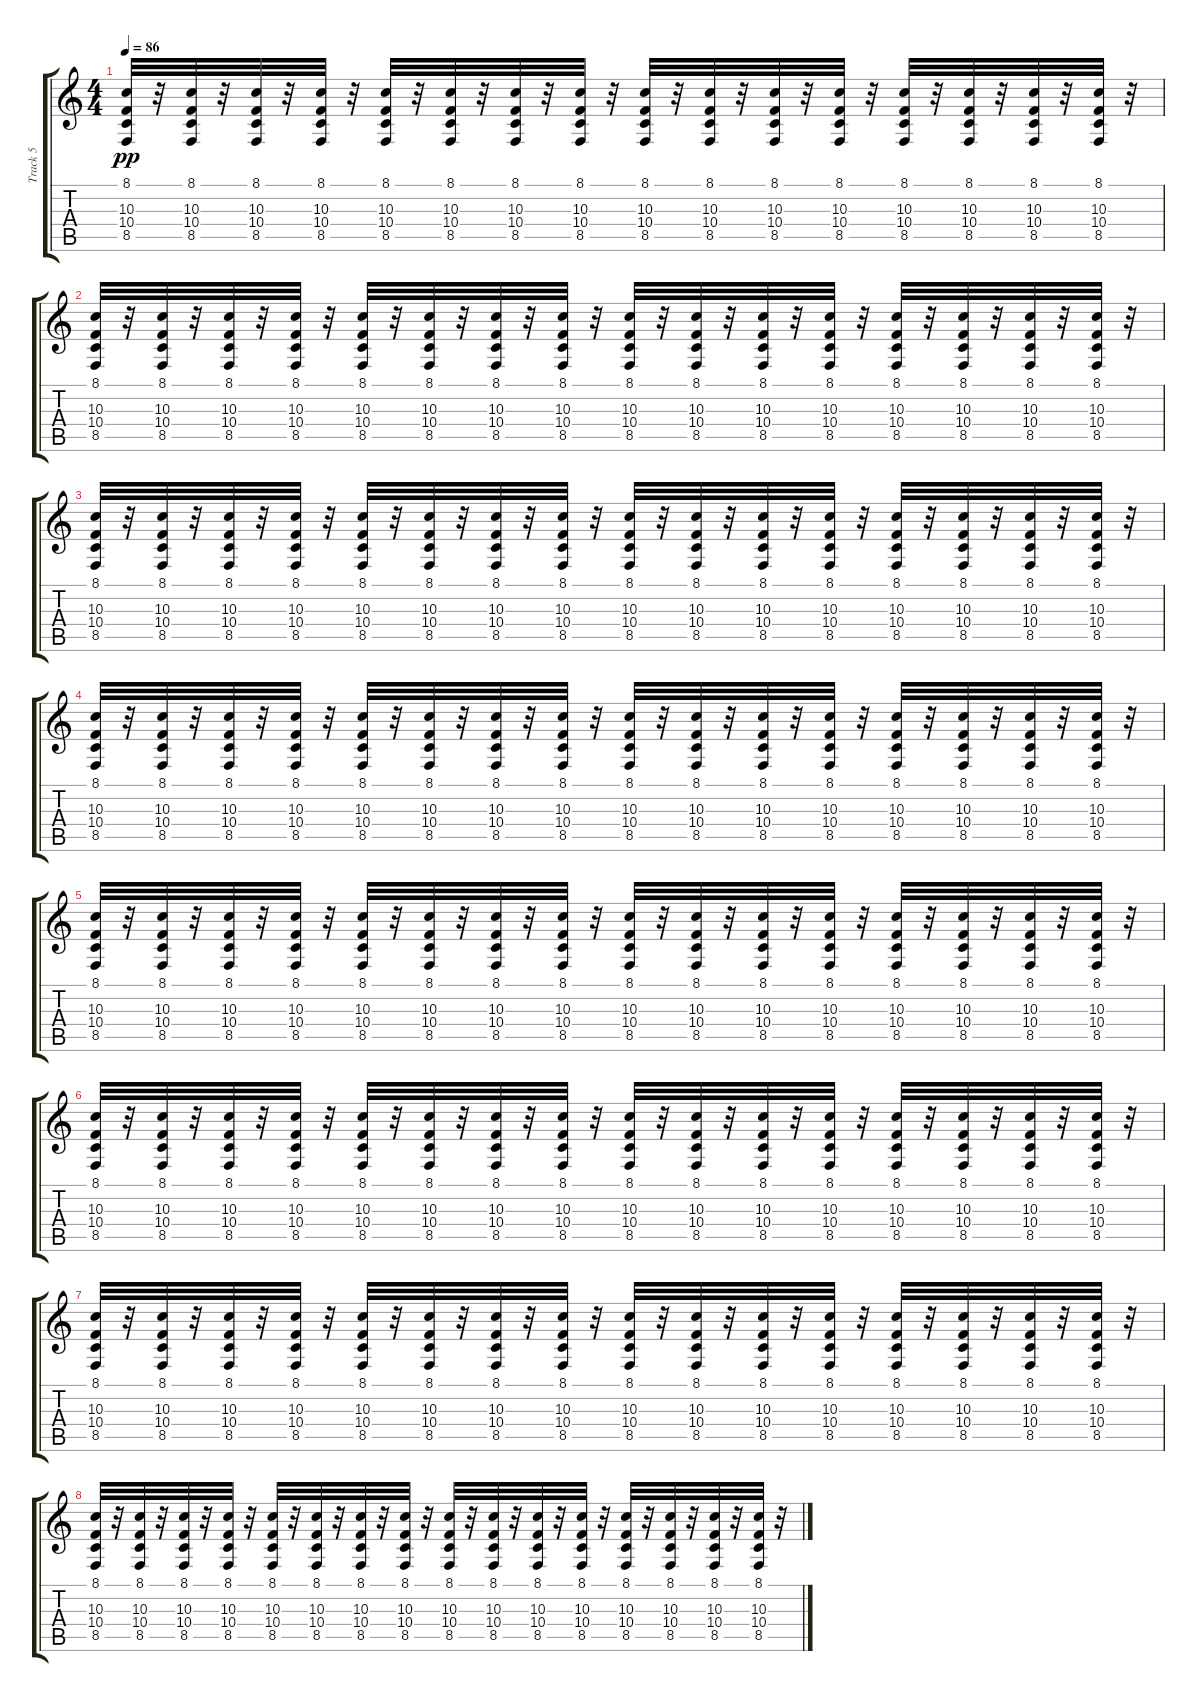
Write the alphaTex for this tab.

\track ("Track 5" "Track 5") {instrument accordion}
\staff {score tabs}
\tuning (E4 B3 G3 D3 A2 E2) {hide}
\ts (4 4)
\tempo 86
\clef g2
\ks c
(8.1 10.3 10.4 8.5).32{dy pp} r.32 (8.1 10.3 10.4 8.5).32 r.32 (8.1 10.3 10.4 8.5).32 r.32 (8.1 10.3 10.4 8.5).32 r.32 (8.1 10.3 10.4 8.5).32 r.32 (8.1 10.3 10.4 8.5).32 r.32 (8.1 10.3 10.4 8.5).32 r.32 (8.1 10.3 10.4 8.5).32 r.32 (8.1 10.3 10.4 8.5).32 r.32 (8.1 10.3 10.4 8.5).32 r.32 (8.1 10.3 10.4 8.5).32 r.32 (8.1 10.3 10.4 8.5).32 r.32 (8.1 10.3 10.4 8.5).32 r.32 (8.1 10.3 10.4 8.5).32 r.32 (8.1 10.3 10.4 8.5).32 r.32 (8.1 10.3 10.4 8.5).32 r.32 |
(8.1 10.3 10.4 8.5).32 r.32 (8.1 10.3 10.4 8.5).32 r.32 (8.1 10.3 10.4 8.5).32 r.32 (8.1 10.3 10.4 8.5).32 r.32 (8.1 10.3 10.4 8.5).32 r.32 (8.1 10.3 10.4 8.5).32 r.32 (8.1 10.3 10.4 8.5).32 r.32 (8.1 10.3 10.4 8.5).32 r.32 (8.1 10.3 10.4 8.5).32 r.32 (8.1 10.3 10.4 8.5).32 r.32 (8.1 10.3 10.4 8.5).32 r.32 (8.1 10.3 10.4 8.5).32 r.32 (8.1 10.3 10.4 8.5).32 r.32 (8.1 10.3 10.4 8.5).32 r.32 (8.1 10.3 10.4 8.5).32 r.32 (8.1 10.3 10.4 8.5).32 r.32 |
(8.1 10.3 10.4 8.5).32 r.32 (8.1 10.3 10.4 8.5).32 r.32 (8.1 10.3 10.4 8.5).32 r.32 (8.1 10.3 10.4 8.5).32 r.32 (8.1 10.3 10.4 8.5).32 r.32 (8.1 10.3 10.4 8.5).32 r.32 (8.1 10.3 10.4 8.5).32 r.32 (8.1 10.3 10.4 8.5).32 r.32 (8.1 10.3 10.4 8.5).32 r.32 (8.1 10.3 10.4 8.5).32 r.32 (8.1 10.3 10.4 8.5).32 r.32 (8.1 10.3 10.4 8.5).32 r.32 (8.1 10.3 10.4 8.5).32 r.32 (8.1 10.3 10.4 8.5).32 r.32 (8.1 10.3 10.4 8.5).32 r.32 (8.1 10.3 10.4 8.5).32 r.32 |
(8.1 10.3 10.4 8.5).32 r.32 (8.1 10.3 10.4 8.5).32 r.32 (8.1 10.3 10.4 8.5).32 r.32 (8.1 10.3 10.4 8.5).32 r.32 (8.1 10.3 10.4 8.5).32 r.32 (8.1 10.3 10.4 8.5).32 r.32 (8.1 10.3 10.4 8.5).32 r.32 (8.1 10.3 10.4 8.5).32 r.32 (8.1 10.3 10.4 8.5).32 r.32 (8.1 10.3 10.4 8.5).32 r.32 (8.1 10.3 10.4 8.5).32 r.32 (8.1 10.3 10.4 8.5).32 r.32 (8.1 10.3 10.4 8.5).32 r.32 (8.1 10.3 10.4 8.5).32 r.32 (8.1 10.3 10.4 8.5).32 r.32 (8.1 10.3 10.4 8.5).32 r.32 |
(8.1 10.3 10.4 8.5).32 r.32 (8.1 10.3 10.4 8.5).32 r.32 (8.1 10.3 10.4 8.5).32 r.32 (8.1 10.3 10.4 8.5).32 r.32 (8.1 10.3 10.4 8.5).32 r.32 (8.1 10.3 10.4 8.5).32 r.32 (8.1 10.3 10.4 8.5).32 r.32 (8.1 10.3 10.4 8.5).32 r.32 (8.1 10.3 10.4 8.5).32 r.32 (8.1 10.3 10.4 8.5).32 r.32 (8.1 10.3 10.4 8.5).32 r.32 (8.1 10.3 10.4 8.5).32 r.32 (8.1 10.3 10.4 8.5).32 r.32 (8.1 10.3 10.4 8.5).32 r.32 (8.1 10.3 10.4 8.5).32 r.32 (8.1 10.3 10.4 8.5).32 r.32 |
(8.1 10.3 10.4 8.5).32 r.32 (8.1 10.3 10.4 8.5).32 r.32 (8.1 10.3 10.4 8.5).32 r.32 (8.1 10.3 10.4 8.5).32 r.32 (8.1 10.3 10.4 8.5).32 r.32 (8.1 10.3 10.4 8.5).32 r.32 (8.1 10.3 10.4 8.5).32 r.32 (8.1 10.3 10.4 8.5).32 r.32 (8.1 10.3 10.4 8.5).32 r.32 (8.1 10.3 10.4 8.5).32 r.32 (8.1 10.3 10.4 8.5).32 r.32 (8.1 10.3 10.4 8.5).32 r.32 (8.1 10.3 10.4 8.5).32 r.32 (8.1 10.3 10.4 8.5).32 r.32 (8.1 10.3 10.4 8.5).32 r.32 (8.1 10.3 10.4 8.5).32 r.32 |
(8.1 10.3 10.4 8.5).32 r.32 (8.1 10.3 10.4 8.5).32 r.32 (8.1 10.3 10.4 8.5).32 r.32 (8.1 10.3 10.4 8.5).32 r.32 (8.1 10.3 10.4 8.5).32 r.32 (8.1 10.3 10.4 8.5).32 r.32 (8.1 10.3 10.4 8.5).32 r.32 (8.1 10.3 10.4 8.5).32 r.32 (8.1 10.3 10.4 8.5).32 r.32 (8.1 10.3 10.4 8.5).32 r.32 (8.1 10.3 10.4 8.5).32 r.32 (8.1 10.3 10.4 8.5).32 r.32 (8.1 10.3 10.4 8.5).32 r.32 (8.1 10.3 10.4 8.5).32 r.32 (8.1 10.3 10.4 8.5).32 r.32 (8.1 10.3 10.4 8.5).32 r.32 |
(8.1 10.3 10.4 8.5).32 r.32 (8.1 10.3 10.4 8.5).32 r.32 (8.1 10.3 10.4 8.5).32 r.32 (8.1 10.3 10.4 8.5).32 r.32 (8.1 10.3 10.4 8.5).32 r.32 (8.1 10.3 10.4 8.5).32 r.32 (8.1 10.3 10.4 8.5).32 r.32 (8.1 10.3 10.4 8.5).32 r.32 (8.1 10.3 10.4 8.5).32 r.32 (8.1 10.3 10.4 8.5).32 r.32 (8.1 10.3 10.4 8.5).32 r.32 (8.1 10.3 10.4 8.5).32 r.32 (8.1 10.3 10.4 8.5).32 r.32 (8.1 10.3 10.4 8.5).32 r.32 (8.1 10.3 10.4 8.5).32 r.32 (8.1 10.3 10.4 8.5).32 r.32
